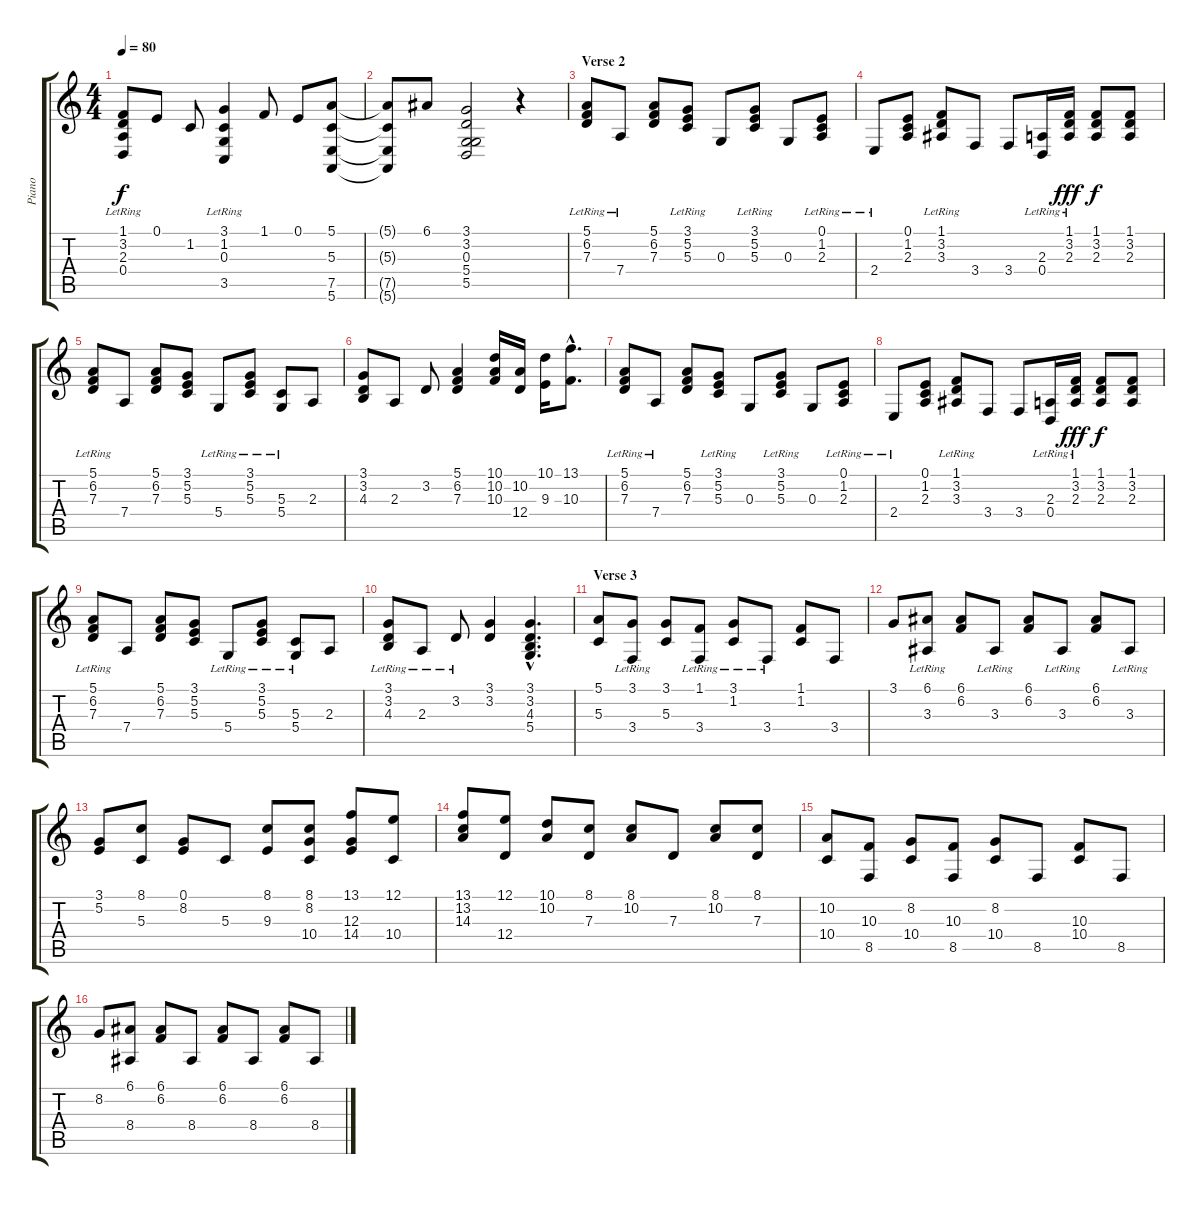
\track ("Piano" "Piano") {instrument acousticgrandpiano}
\staff {score tabs}
\tuning (E4 B3 G3 D3 A2 E2) {hide}
\ts (4 4)
\tempo 80
\clef g2
\ks c
(1.1 3.2 2.3 0.4{lr}).8{dy f} 0.1.8 1.2.8 (3.1 1.2 0.3{lr} 3.5{lr}).4 1.1.8 0.1.8 (5.1 5.3 7.5 5.6).8 |
(5.1{t} 5.3{t} 7.5{t} 5.6{t}).8 6.1.8 (3.1 3.2 0.3 5.4 5.5).2 r.4 |
\section ("" "Verse 2")
(5.1{lr} 6.2{lr} 7.3{lr}).8 7.4{lr}.8 (5.1 6.2 7.3).8 (3.1{lr} 5.2{lr} 5.3{lr}).8 0.3.8 (3.1{lr} 5.2{lr} 5.3{lr}).8 0.3.8 (0.1 1.2{lr} 2.3{lr}).8 |
2.4{lr}.8 (0.1 1.2 2.3).8 (1.1 3.2{lr} 3.3{lr}).8 3.4.8 3.4.8 (2.3 0.4{lr}).16 (1.1 3.2 2.3{lr}).16{dy fff} (1.1 3.2 2.3).8{dy f} (1.1 3.2 2.3).8 |
(5.1 6.2{lr} 7.3{lr}).8 7.4.8 (5.1 6.2 7.3).8 (3.1 5.2 5.3).8 5.4{lr}.8 (3.1{lr} 5.2{lr} 5.3).8 (5.3 5.4{lr}).8 2.3.8 |
(3.1 3.2 4.3).8 2.3.8 3.2.8 (5.1 6.2 7.3).4 (10.1 10.2 10.3).16 (10.2 12.4).16 (10.1 9.3).16 (13.1{hac} 10.3{hac}).8{d} |
(5.1{lr} 6.2{lr} 7.3{lr}).8 7.4{lr}.8 (5.1 6.2 7.3).8 (3.1{lr} 5.2{lr} 5.3{lr}).8 0.3.8 (3.1{lr} 5.2{lr} 5.3{lr}).8 0.3.8 (0.1 1.2{lr} 2.3{lr}).8 |
2.4{lr}.8 (0.1 1.2 2.3).8 (1.1 3.2{lr} 3.3{lr}).8 3.4.8 3.4.8 (2.3 0.4{lr}).16 (1.1 3.2 2.3{lr}).16{dy fff} (1.1 3.2 2.3).8{dy f} (1.1 3.2 2.3).8 |
(5.1 6.2{lr} 7.3{lr}).8 7.4.8 (5.1 6.2 7.3).8 (3.1 5.2 5.3).8 5.4{lr}.8 (3.1{lr} 5.2{lr} 5.3).8 (5.3 5.4{lr}).8 2.3.8 |
(3.1{lr} 3.2{lr} 4.3).8 2.3{lr}.8 3.2{lr}.8 (3.1 3.2).4 (3.1{hac} 3.2{hac} 4.3{hac} 5.4{hac}).4{d} |
\section ("" "Verse 3")
(5.1 5.3).8 (3.1 3.4{lr}).8 (3.1 5.3).8 (1.1 3.4{lr}).8 (3.1{lr} 1.2{lr}).8 3.4{lr}.8 (1.1 1.2).8 3.4.8 |
3.1.8 (6.1 3.3{lr}).8 (6.1 6.2).8 3.3{lr}.8 (6.1 6.2).8 3.3{lr}.8 (6.1 6.2).8 3.3{lr}.8 |
(3.1 5.2).8 (8.1 5.3).8 (0.1 8.2).8 5.3.8 (8.1 9.3).8 (8.1 8.2 10.4).8 (13.1 12.3 14.4).8 (12.1 10.4).8 |
(13.1 13.2 14.3).8 (12.1 12.4).8 (10.1 10.2).8 (8.1 7.3).8 (8.1 10.2).8 7.3.8 (8.1 10.2).8 (8.1 7.3).8 |
(10.2 10.4).8 (10.3 8.5).8 (8.2 10.4).8 (10.3 8.5).8 (8.2 10.4).8 8.5.8 (10.3 10.4).8 8.5.8 |
8.2.8 (6.1 8.4).8 (6.1 6.2).8 8.4.8 (6.1 6.2).8 8.4.8 (6.1 6.2).8 8.4.8
